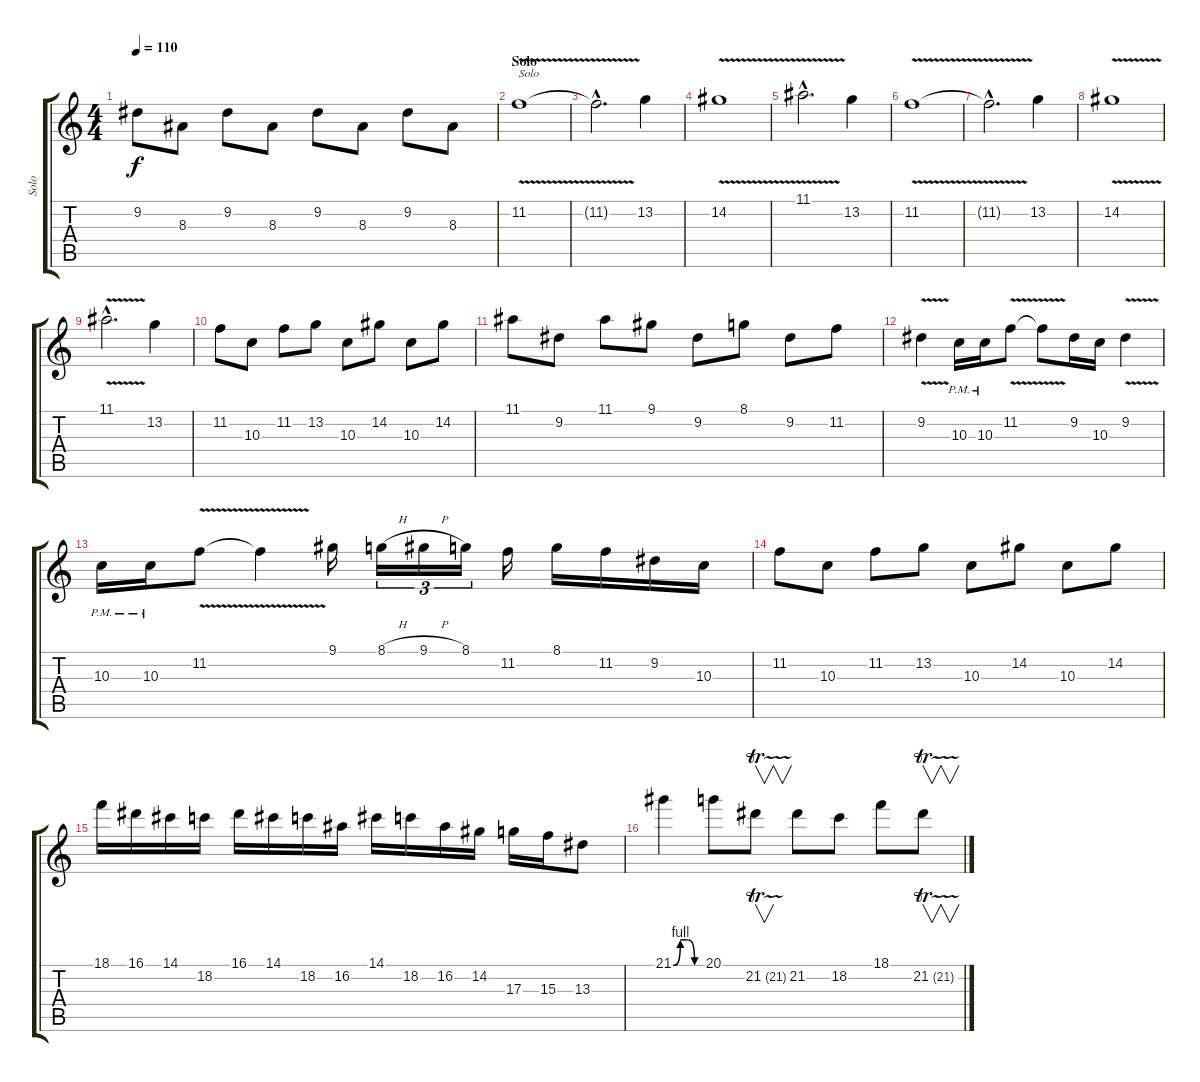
\track ("Solo" "Solo") {instrument distortionguitar}
\staff {score tabs}
\tuning (B3 Gb3 D3 A2 E2 B1) {hide}
\ts (4 4)
\tempo 110
\clef g2
\ks c
9.2.8{dy f} 8.3.8 9.2.8 8.3.8 9.2.8 8.3.8 9.2.8 8.3.8 |
\section ("" "Solo")
11.2{v}.1{txt "Solo" volume 16 instrument distortionguitar} |
11.2{hac t}.2{d} 13.2.4 |
14.2{v}.1 |
11.1{v hac}.2{d} 13.2.4 |
11.2{v}.1 |
11.2{hac t}.2{d} 13.2.4 |
14.2{v}.1 |
11.1{v hac}.2{d} 13.2.4 |
11.2.8 10.3.8 11.2.8 13.2.8 10.3.8 14.2.8 10.3.8 14.2.8 |
11.1.8 9.2.8 11.1.8 9.1.8 9.2.8 8.1.8 9.2.8 11.2.8 |
9.2{v}.4 10.3{pm}.16 10.3{pm}.16 11.2{v}.8 11.2{t}.8 9.2.16 10.3.16 9.2{v}.4 |
10.3{pm}.16 10.3{pm}.16 11.2{v}.8 11.2{t}.4 9.1.16 8.1{h}.16{tu (3 2)} 9.1{h}.16{tu (3 2)} 8.1.16{tu (3 2)} 11.2.16 8.1.16 11.2.16 9.2.16 10.3.16 |
11.2.8 10.3.8 11.2.8 13.2.8 10.3.8 14.2.8 10.3.8 14.2.8 |
18.1.16 16.1.16 14.1.16 18.2.16 16.1.16 14.1.16 18.2.16 16.2.16 14.1.16 18.2.16 16.2.16 14.2.16 17.3.16 15.3.16 13.3.8 |
21.1{be (custom 0 0 15 4 30 4 45 0 60 0)}.4 20.1.8 21.2{tr (21 32)}.8{v} 21.2.8 18.2.8 18.1.8 21.2{tr (21 32)}.8{v}
